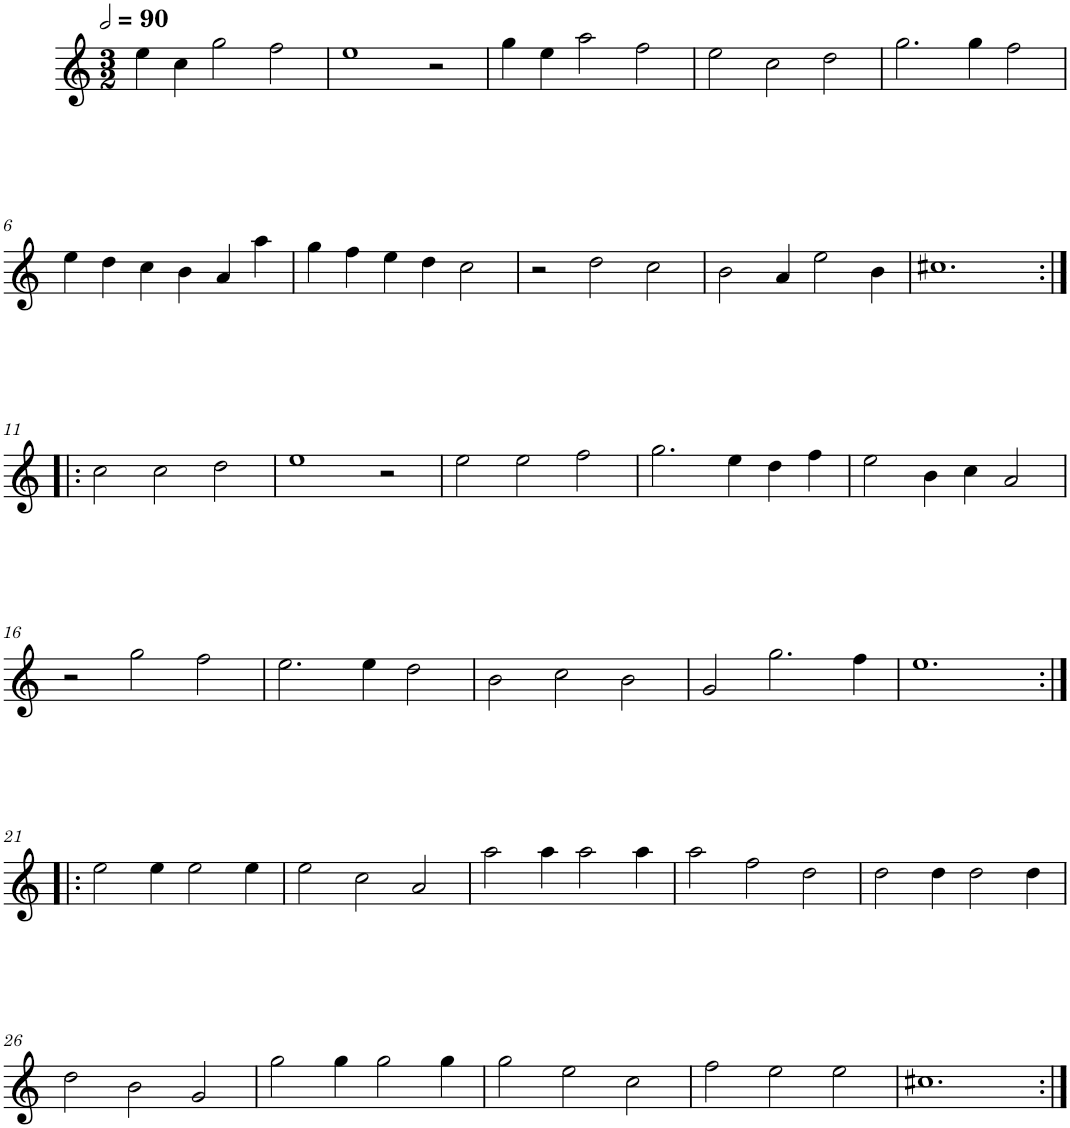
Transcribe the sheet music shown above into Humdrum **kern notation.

**kern
*part1
*staff1
*I"Cinq parties
*clefG2
*k[]
*M3/2
*MM180
=1
4ee\
4cc\
2gg\
2ff\
=2
1ee
2r
=3
4gg\
4ee\
2aa\
2ff\
=4
2ee\
2cc\
2dd\
=5
2.gg\
4gg\
2ff\
!!LO:LB:g=z
=6
4ee\
4dd\
4cc\
4b\
4a/
4aa\
=7
4gg\
4ff\
4ee\
4dd\
2cc\
=8
2r
2dd\
2cc\
=9
2b\
4a/
2ee\
4b\
=10
1.cc#X
!!LO:LB:g=z
=11:|!|:
2cc\
2cc\
2dd\
=12
1ee
2r
=13
2ee\
2ee\
2ff\
=14
2.gg\
4ee\
4dd\
4ff\
=15
2ee\
4b\
4cc\
2a/
!!LO:LB:g=z
=16
2r
2gg\
2ff\
=17
2.ee\
4ee\
2dd\
=18
2b\
2cc\
2b\
=19
2g/
2.gg\
4ff\
=20
1.ee
!!LO:LB:g=z
=21:|!|:
2ee\
4ee\
2ee\
4ee\
=22
2ee\
2cc\
2a/
=23
2aa\
4aa\
2aa\
4aa\
=24
2aa\
2ff\
2dd\
=25
2dd\
4dd\
2dd\
4dd\
!!LO:LB:g=z
=26
2dd\
2b\
2g/
=27
2gg\
4gg\
2gg\
4gg\
=28
2gg\
2ee\
2cc\
=29
2ff\
2ee\
2ee\
=30
1.cc#X
=:|!
*-
